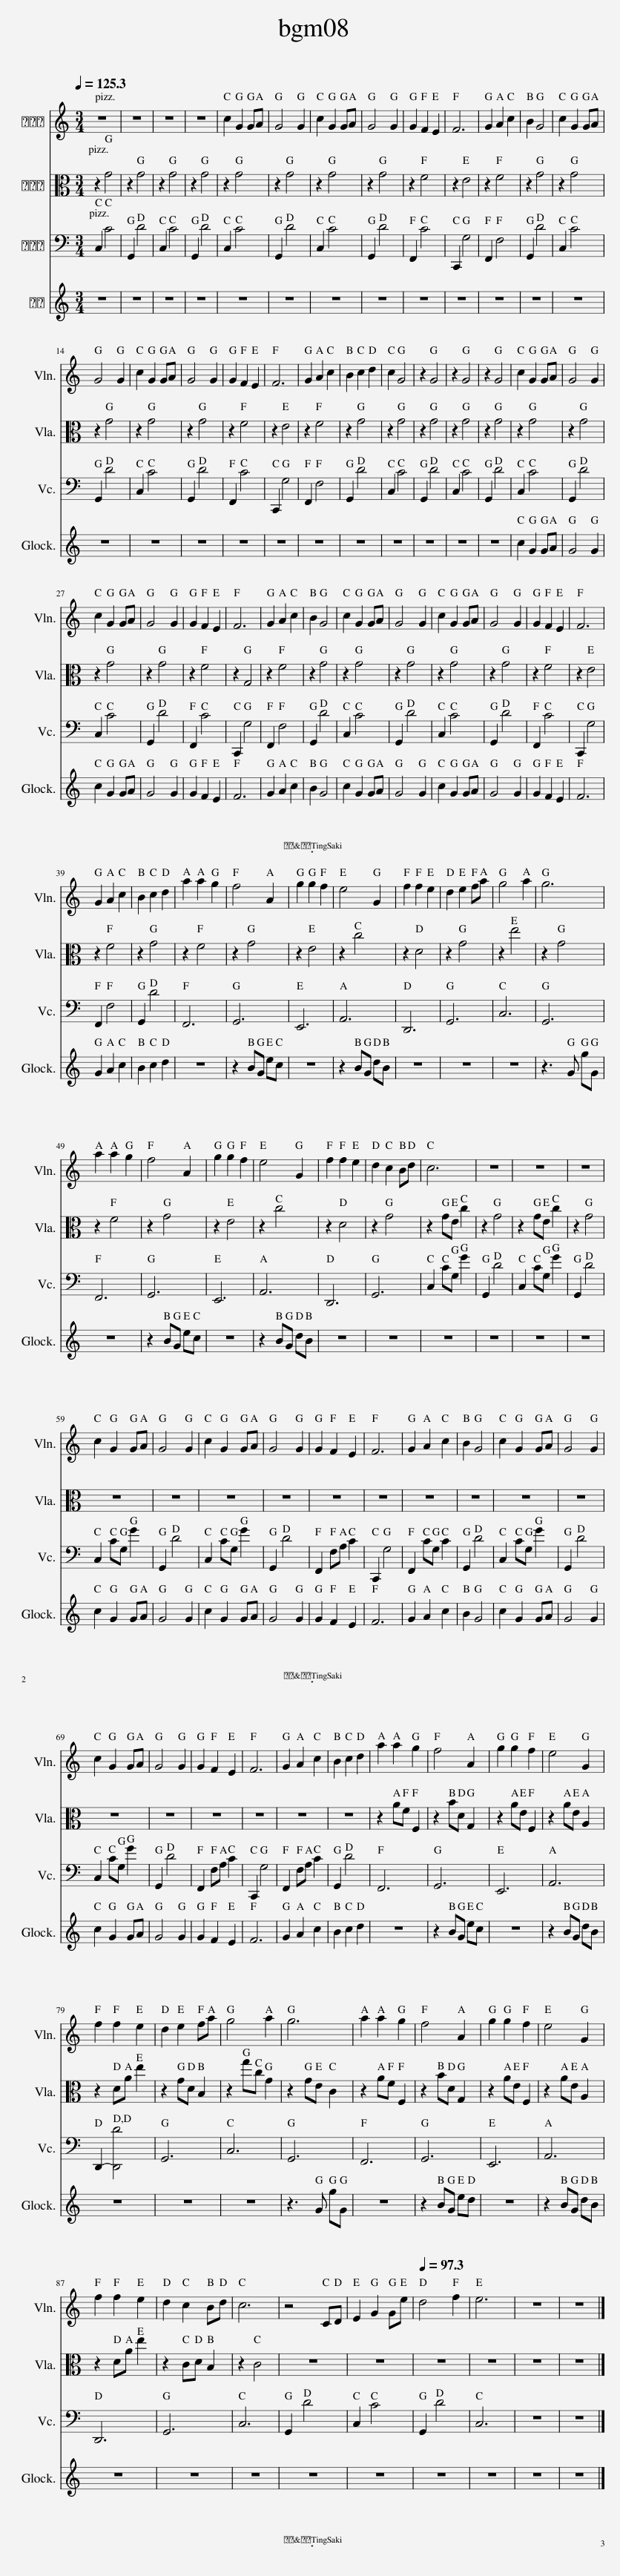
X:1
%%score 1 2 3 4
L:1/8
Q:1/4=125
M:3/4
I:linebreak $
K:C
V:1 treble
V:2 alto
V:3 bass
V:4 treble transpose=24
V:1
 z6 | z6 | z6 | z6 | c2 G2 GA | %5
 G4 G2 | c2 G2 GA | G4 G2 | G2 F2 E2 | F6 | %10
 G2 A2 c2 | B2 G4 | c2 G2 GA |$ G4 G2 | c2 G2 GA | %15
 G4 G2 | G2 F2 E2 | F6 | G2 A2 c2 | B2 c2 d2 | %20
 c2 G4 | z2 G4 | z2 G4 | z2 G4 | c2 G2 GA | %25
 G4 G2 |$ c2 G2 GA | G4 G2 | G2 F2 E2 | F6 | %30
 G2 A2 c2 | B2 G4 | c2 G2 GA | G4 G2 | c2 G2 GA | %35
 G4 G2 | G2 F2 E2 | F6 |$ G2 A2 c2 | B2 c2 d2 | %40
 a2 a2 g2 | f4 A2 | g2 g2 f2 | e4 G2 | f2 f2 e2 | %45
 d2 e2 fa | g4 a2 | g6 |$ a2 a2 g2 | f4 A2 | %50
 g2 g2 f2 | e4 G2 | f2 f2 e2 | d2 c2 Bd | c6 | %55
 z6 | z6 | z6 |$ c2 G2 GA | G4 G2 | %60
 c2 G2 GA | G4 G2 | G2 F2 E2 | F6 | G2 A2 c2 | %65
 B2 G4 | c2 G2 GA | G4 G2 |$ c2 G2 GA | G4 G2 | %70
 G2 F2 E2 | F6 | G2 A2 c2 | B2 c2 d2 | a2 a2 g2 | %75
 f4 A2 | g2 g2 f2 | e4 G2 |$ f2 f2 e2 | d2 e2 fa | %80
 g4 a2 | g6 | a2 a2 g2 | f4 A2 | g2 g2 f2 | %85
 e4 G2 |$ f2 f2 e2 | d2 c2 Bd | c6 | z4 CD | %90
 E2 G2 Ge |[Q:1/4=97] d4 f2 | e6 | z6 | z6 |] %95
V:2
 z2 G4 | z2 G4 | z2 G4 | z2 G4 | z2 G4 | %5
 z2 G4 | z2 G4 | z2 G4 | z2 F4 | z2 E4 | %10
 z2 F4 | z2 G4 | z2 G4 |$ z2 G4 | z2 G4 | %15
 z2 G4 | z2 F4 | z2 E4 | z2 F4 | z2 G4 | %20
 z2 G4 | z2 G4 | z2 G4 | z2 G4 | z2 G4 | %25
 z2 G4 |$ z2 G4 | z2 G4 | z2 F4 | z2 G,4 | %30
 z2 F4 | z2 G4 | z2 G4 | z2 G4 | z2 G4 | %35
 z2 G4 | z2 F4 | z2 E4 |$ z2 F4 | z2 G4 | %40
 z2 F4 | z2 G4 | z2 E4 | z2 c4 | z2 D4 | %45
 z2 G4 | z2 e4 | z2 G4 |$ z2 F4 | z2 G4 | %50
 z2 E4 | z2 c4 | z2 D4 | z2 G4 | z2 GE c2 | %55
 z2 G4 | z2 GE c2 | z2 G4 |$ z6 | z6 | %60
 z6 | z6 | z6 | z6 | z6 | %65
 z6 | z6 | z6 |$ z6 | z6 | %70
 z6 | z6 | z6 | z6 | z2 AF F,2 | %75
 z2 BD G,2 | z2 AE F,2 | z2 AE A,2 |$ z2 DA e2 | z2 GD B,2 | %80
 z2 gc G2 | z2 GE C2 | z2 AF F,2 | z2 BD G,2 | z2 AE F,2 | %85
 z2 AE A,2 |$ z2 DA e2 | z2 CD B,2 | z2 C4 | z6 | %90
 z6 | z6 | z6 | z6 | z6 |] %95
V:3
 C,2 C4 | G,,2 D4 | C,2 C4 | G,,2 D4 | C,2 C4 | %5
 G,,2 D4 | C,2 C4 | G,,2 D4 | F,,2 C4 | C,,2 G,4 | %10
 F,,2 F,4 | G,,2 D4 | C,2 C4 |$ G,,2 D4 | C,2 C4 | %15
 G,,2 D4 | F,,2 C4 | C,,2 G,4 | F,,2 F,4 | G,,2 D4 | %20
 C,2 C4 | G,,2 D4 | C,2 C4 | G,,2 D4 | C,2 C4 | %25
 G,,2 D4 |$ C,2 C4 | G,,2 D4 | F,,2 C4 | C,,2 G,4 | %30
 F,,2 F,4 | G,,2 D4 | C,2 C4 | G,,2 D4 | C,2 C4 | %35
 G,,2 D4 | F,,2 C4 | C,,2 G,4 |$ F,,2 F,4 | G,,2 D4 | %40
 F,,6 | G,,6 | E,,6 | A,,6 | D,,6 | %45
 G,,6 | C,6 | G,,6 |$ F,,6 | G,,6 | %50
 E,,6 | A,,6 | D,,6 | G,,6 | C,2 CG, G2 | %55
 G,,2 D4 | C,2 CG, G2 | G,,2 D4 |$ C,2 CG, G2 | G,,2 D4 | %60
 C,2 CG, G2 | G,,2 D4 | F,,2 F,A, C2 | C,,2 G,4 | F,,2 CG, C2 | %65
 G,,2 D4 | C,2 CG, G2 | G,,2 D4 |$ C,2 CG, G2 | G,,2 D4 | %70
 F,,2 F,A, C2 | C,,2 G,4 | F,,2 F,A, C2 | G,,2 D4 | F,,6 | %75
 G,,6 | E,,6 | A,,6 |$ D,,2- [D,,D]4 | G,,6 | %80
 C,6 | G,,6 | F,,6 | G,,6 | E,,6 | %85
 A,,6 |$ D,,6 | G,,6 | C,6 | G,,2 D4 | %90
 C,2 C4 | G,,2 D4 | C,6 | z6 | z6 |] %95
V:4
 z6 | z6 | z6 | z6 | z6 | %5
 z6 | z6 | z6 | z6 | z6 | %10
 z6 | z6 | z6 |$ z6 | z6 | %15
 z6 | z6 | z6 | z6 | z6 | %20
 z6 | z6 | z6 | z6 | c2 G2 GA | %25
 G4 G2 |$ c2 G2 GA | G4 G2 | G2 F2 E2 | F6 | %30
 G2 A2 c2 | B2 G4 | c2 G2 GA | G4 G2 | c2 G2 GA | %35
 G4 G2 | G2 F2 E2 | F6 |$ G2 A2 c2 | B2 c2 d2 | %40
 z6 | z2 BG ec | z6 | z2 BG dB | z6 | %45
 z6 | z6 | z3 G gG |$ z6 | z2 BG ec | %50
 z6 | z2 BG dB | z6 | z6 | z6 | %55
 z6 | z6 | z6 |$ c2 G2 GA | G4 G2 | %60
 c2 G2 GA | G4 G2 | G2 F2 E2 | F6 | G2 A2 c2 | %65
 B2 G4 | c2 G2 GA | G4 G2 |$ c2 G2 GA | G4 G2 | %70
 G2 F2 E2 | F6 | G2 A2 c2 | B2 c2 d2 | z6 | %75
 z2 BG ec | z6 | z2 BG dB |$ z6 | z6 | %80
 z6 | z3 G gG | z6 | z2 BG ed | z6 | %85
 z2 BG dB |$ z6 | z6 | z6 | z6 | %90
 z6 | z6 | z6 | z6 | z6 |] %95
